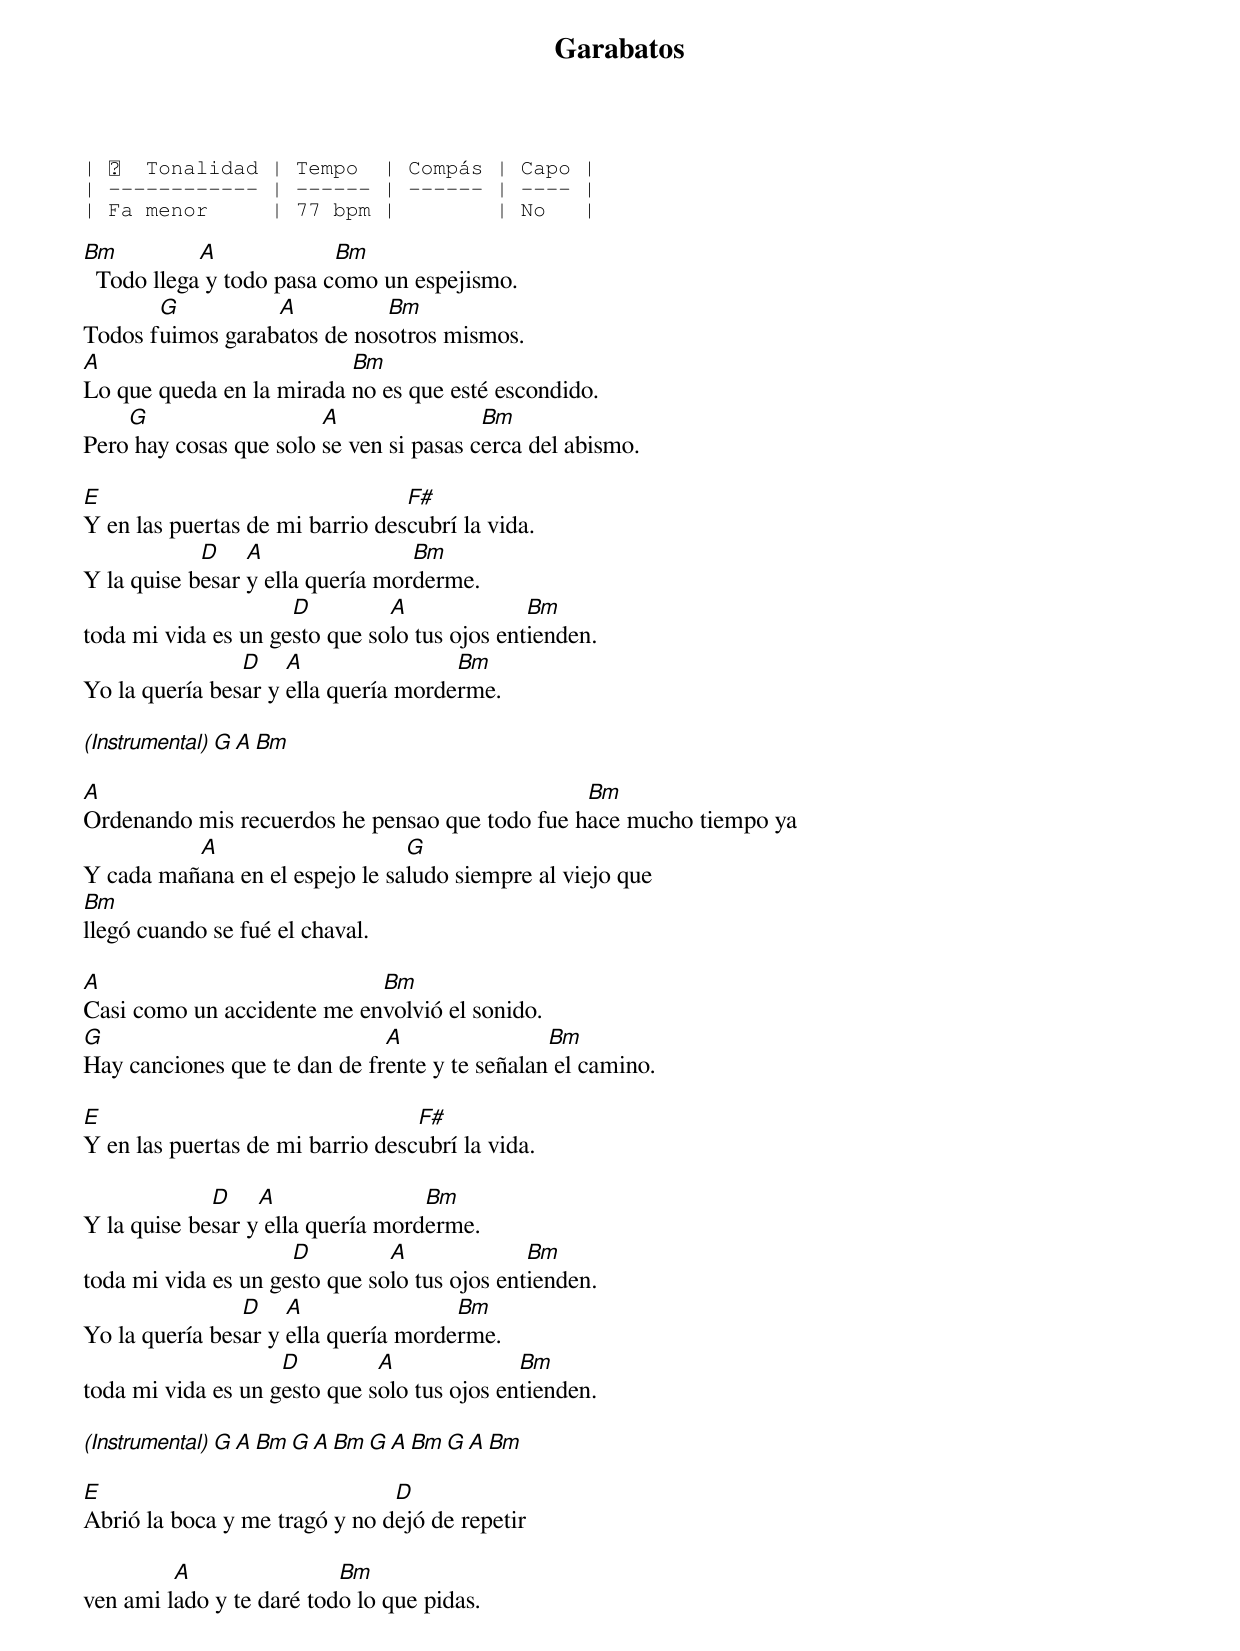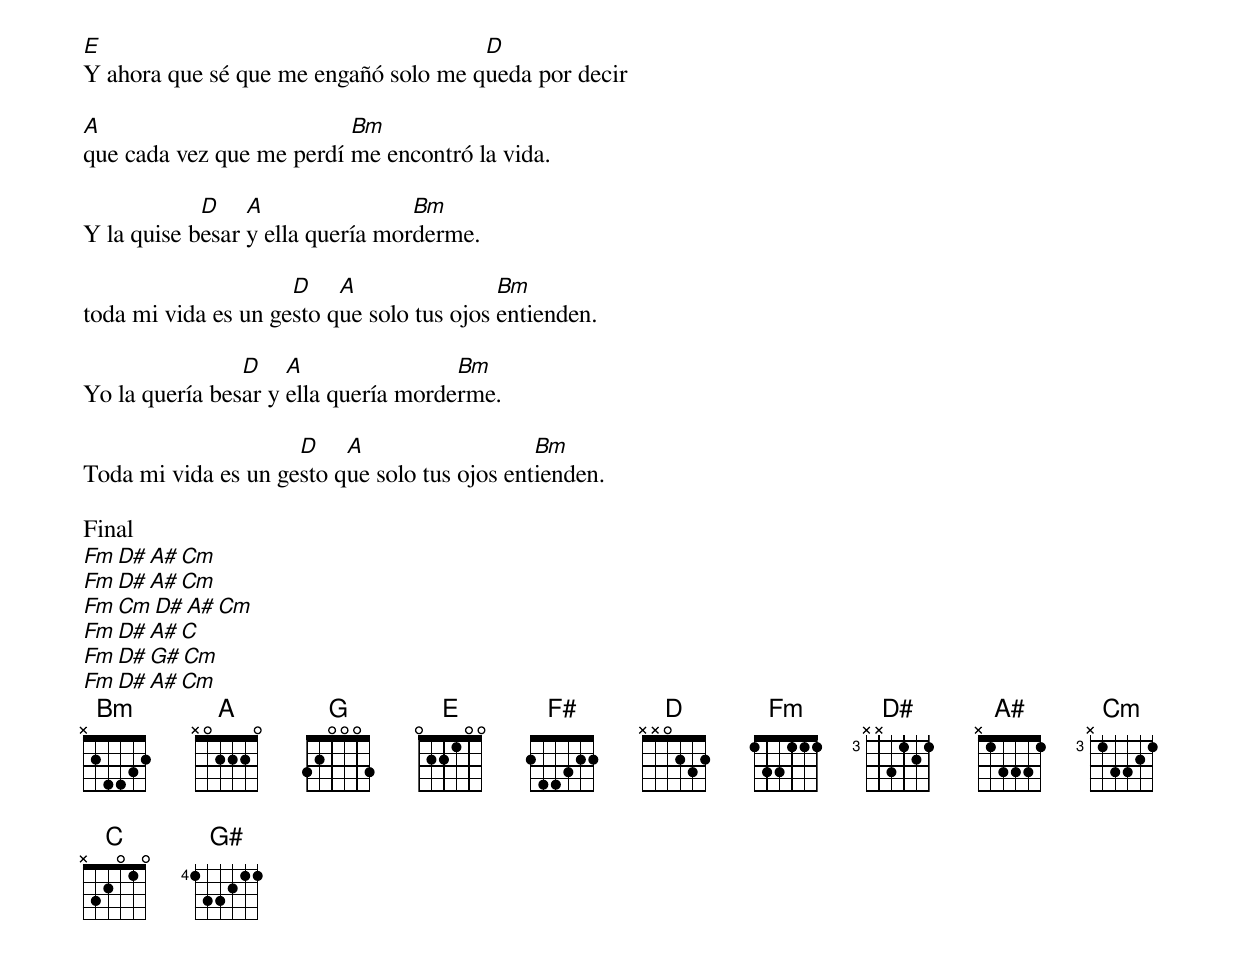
Garabatos

| 🎸  Tonalidad | Tempo  | Compás | Capo |
| ------------ | ------ | ------ | ---- |
| Fa menor     | 77 bpm |        | No   |

Bm          A             Bm
  Todo llega y todo pasa como un espejismo.
       G          A          Bm
Todos fuimos garabatos de nosotros mismos.
A                         Bm
Lo que queda en la mirada no es que esté escondido.
    G                   A                Bm
Pero hay cosas que solo se ven si pasas cerca del abismo.

E                                F#
Y en las puertas de mi barrio descubrí la vida.
            D    A                Bm
Y la quise besar y ella quería morderme.
                     D         A              Bm
toda mi vida es un gesto que solo tus ojos entienden.
                D    A                Bm
Yo la quería besar y ella quería morderme.

(Instrumental) G  A  Bm

A                                               Bm
Ordenando mis recuerdos he pensao que todo fue hace mucho tiempo ya
          A                     G
Y cada mañana en el espejo le saludo siempre al viejo que
Bm
llegó cuando se fué el chaval.

A                           Bm
Casi como un accidente me envolvió el sonido.
G                             A                Bm
Hay canciones que te dan de frente y te señalan el camino.

E                                 F#
Y en las puertas de mi barrio descubrí la vida.

             D    A                Bm
Y la quise besar y ella quería morderme.
                     D         A              Bm
toda mi vida es un gesto que solo tus ojos entienden.
                D    A                Bm
Yo la quería besar y ella quería morderme.
                    D         A              Bm
toda mi vida es un gesto que solo tus ojos entienden.

(Instrumental)  G   A   Bm   G   A   Bm   G   A   Bm   G   A   Bm

E                              D
Abrió la boca y me tragó y no dejó de repetir

         A                Bm
ven ami lado y te daré todo lo que pidas.

E                                     D
Y ahora que sé que me engañó solo me queda por decir

A                         Bm
que cada vez que me perdí me encontró la vida.

            D    A                Bm
Y la quise besar y ella quería morderme.

                     D    A                Bm
toda mi vida es un gesto que solo tus ojos entienden.

                D    A                Bm
Yo la quería besar y ella quería morderme.

                     D    A                   Bm
Toda mi vida es un gesto que solo tus ojos entienden.

Final
Fm  D#   A#  Cm
Fm  D#  A#  Cm
Fm Cm D# A# Cm
Fm D# A# C
Fm D# G# Cm
Fm D# A# Cm
